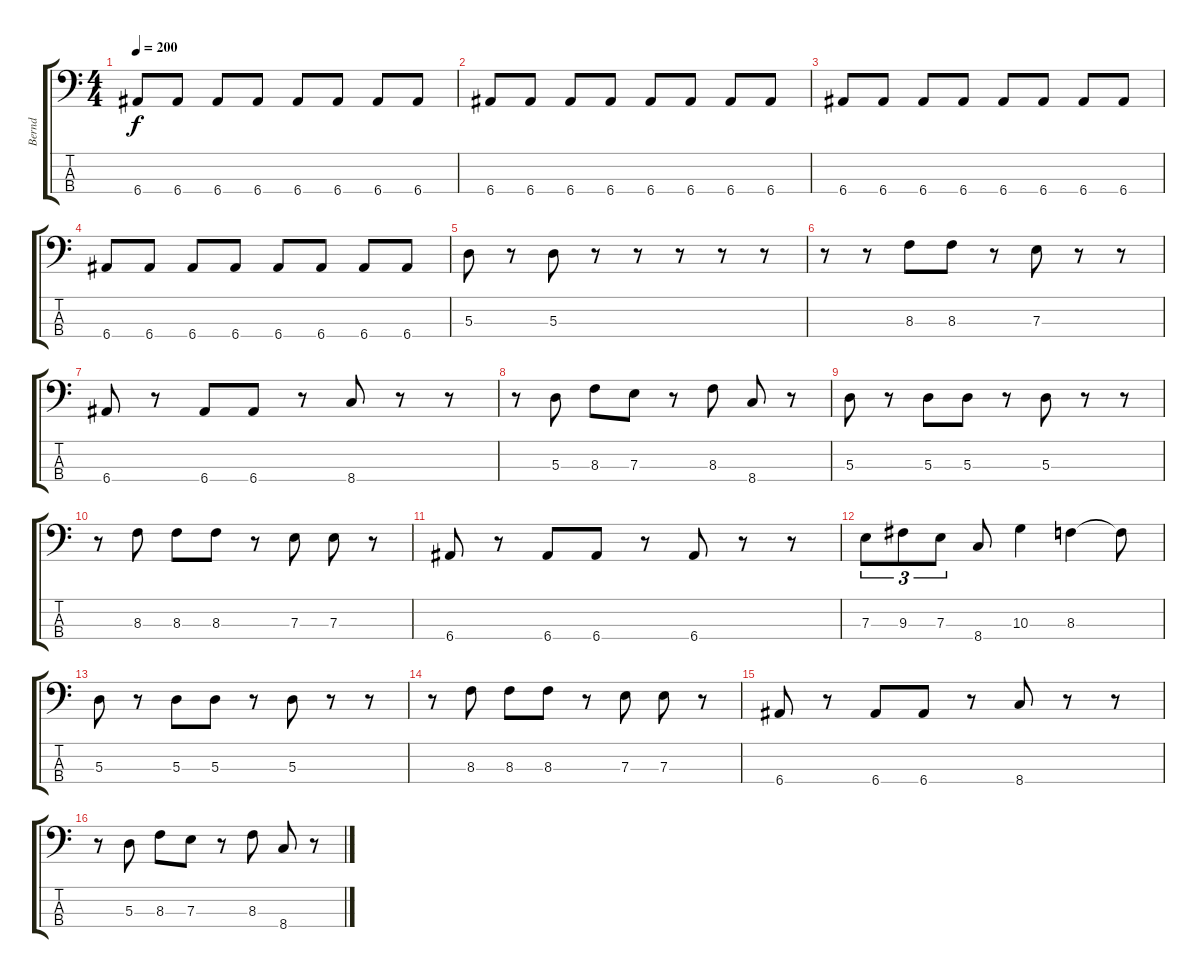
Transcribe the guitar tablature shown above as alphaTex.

\track ("Bernd" "Bernd") {instrument electricbassfinger}
\staff {score tabs}
\tuning (G2 D2 A1 E1) {hide}
\ts (4 4)
\tempo 200
\clef f4
\ks c
6.4.8{dy f} 6.4.8 6.4.8 6.4.8 6.4.8 6.4.8 6.4.8 6.4.8 |
6.4.8 6.4.8 6.4.8 6.4.8 6.4.8 6.4.8 6.4.8 6.4.8 |
6.4.8 6.4.8 6.4.8 6.4.8 6.4.8 6.4.8 6.4.8 6.4.8 |
6.4.8 6.4.8 6.4.8 6.4.8 6.4.8 6.4.8 6.4.8 6.4.8 |
5.3.8 r.8 5.3.8 r.8 r.8 r.8 r.8 r.8 |
r.8 r.8 8.3.8 8.3.8 r.8 7.3.8 r.8 r.8 |
6.4.8 r.8 6.4.8 6.4.8 r.8 8.4.8 r.8 r.8 |
r.8 5.3.8 8.3.8 7.3.8 r.8 8.3.8 8.4.8 r.8 |
5.3.8 r.8 5.3.8 5.3.8 r.8 5.3.8 r.8 r.8 |
r.8 8.3.8 8.3.8 8.3.8 r.8 7.3.8 7.3.8 r.8 |
6.4.8 r.8 6.4.8 6.4.8 r.8 6.4.8 r.8 r.8 |
7.3.8{tu (3 2)} 9.3.8{tu (3 2)} 7.3.8{tu (3 2)} 8.4.8 10.3.4 8.3.4 8.3{t}.8 |
5.3.8 r.8 5.3.8 5.3.8 r.8 5.3.8 r.8 r.8 |
r.8 8.3.8 8.3.8 8.3.8 r.8 7.3.8 7.3.8 r.8 |
6.4.8 r.8 6.4.8 6.4.8 r.8 8.4.8 r.8 r.8 |
r.8 5.3.8 8.3.8 7.3.8 r.8 8.3.8 8.4.8 r.8
